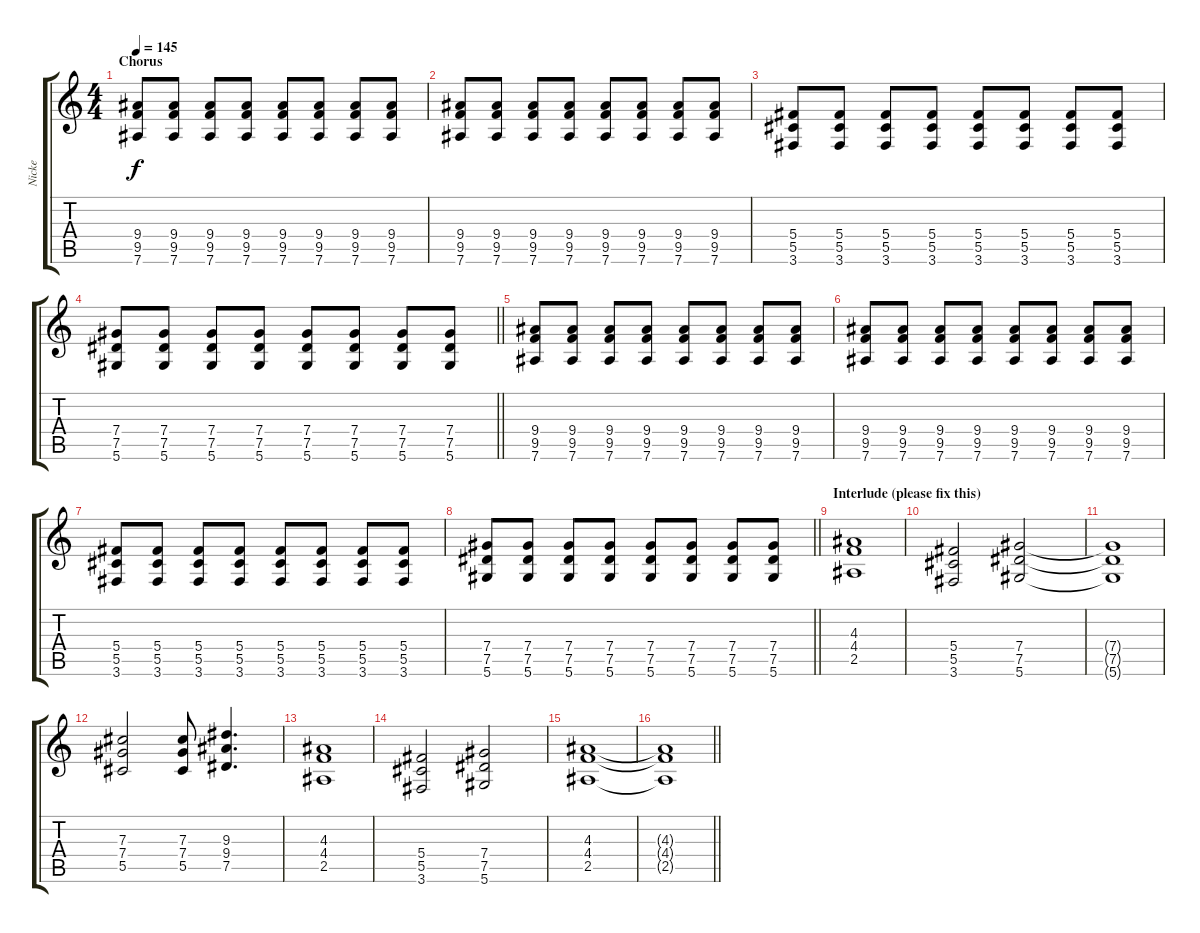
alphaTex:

\track ("Nicke" "Nicke") {instrument distortionguitar}
\staff {score tabs}
\tuning (Eb4 Bb3 Gb3 Db3 Ab2 Eb2) {hide}
\ts (4 4)
\section ("" "Chorus")
\tempo 145
\clef g2
\ks c
(9.4 9.5 7.6).8{dy f} (9.4 9.5 7.6).8 (9.4 9.5 7.6).8 (9.4 9.5 7.6).8 (9.4 9.5 7.6).8 (9.4 9.5 7.6).8 (9.4 9.5 7.6).8 (9.4 9.5 7.6).8 |
(9.4 9.5 7.6).8 (9.4 9.5 7.6).8 (9.4 9.5 7.6).8 (9.4 9.5 7.6).8 (9.4 9.5 7.6).8 (9.4 9.5 7.6).8 (9.4 9.5 7.6).8 (9.4 9.5 7.6).8 |
(5.4 5.5 3.6).8 (5.4 5.5 3.6).8 (5.4 5.5 3.6).8 (5.4 5.5 3.6).8 (5.4 5.5 3.6).8 (5.4 5.5 3.6).8 (5.4 5.5 3.6).8 (5.4 5.5 3.6).8 |
\barLineRight lightlight
(7.4 7.5 5.6).8 (7.4 7.5 5.6).8 (7.4 7.5 5.6).8 (7.4 7.5 5.6).8 (7.4 7.5 5.6).8 (7.4 7.5 5.6).8 (7.4 7.5 5.6).8 (7.4 7.5 5.6).8 |
(9.4 9.5 7.6).8 (9.4 9.5 7.6).8 (9.4 9.5 7.6).8 (9.4 9.5 7.6).8 (9.4 9.5 7.6).8 (9.4 9.5 7.6).8 (9.4 9.5 7.6).8 (9.4 9.5 7.6).8 |
(9.4 9.5 7.6).8 (9.4 9.5 7.6).8 (9.4 9.5 7.6).8 (9.4 9.5 7.6).8 (9.4 9.5 7.6).8 (9.4 9.5 7.6).8 (9.4 9.5 7.6).8 (9.4 9.5 7.6).8 |
(5.4 5.5 3.6).8 (5.4 5.5 3.6).8 (5.4 5.5 3.6).8 (5.4 5.5 3.6).8 (5.4 5.5 3.6).8 (5.4 5.5 3.6).8 (5.4 5.5 3.6).8 (5.4 5.5 3.6).8 |
\barLineRight lightlight
(7.4 7.5 5.6).8 (7.4 7.5 5.6).8 (7.4 7.5 5.6).8 (7.4 7.5 5.6).8 (7.4 7.5 5.6).8 (7.4 7.5 5.6).8 (7.4 7.5 5.6).8 (7.4 7.5 5.6).8 |
\section ("" "Interlude (please fix this)")
(4.3 4.4 2.5).1 |
(5.4 5.5 3.6).2 (7.4 7.5 5.6).2 |
(7.4{t} 7.5{t} 5.6{t}).1 |
(7.3 7.4 5.5).2 (7.3 7.4 5.5).8 (9.3 9.4 7.5).4{d} |
(4.3 4.4 2.5).1 |
(5.4 5.5 3.6).2 (7.4 7.5 5.6).2 |
(4.3 4.4 2.5).1 |
\barLineRight lightlight
(4.3{t} 4.4{t} 2.5{t}).1
